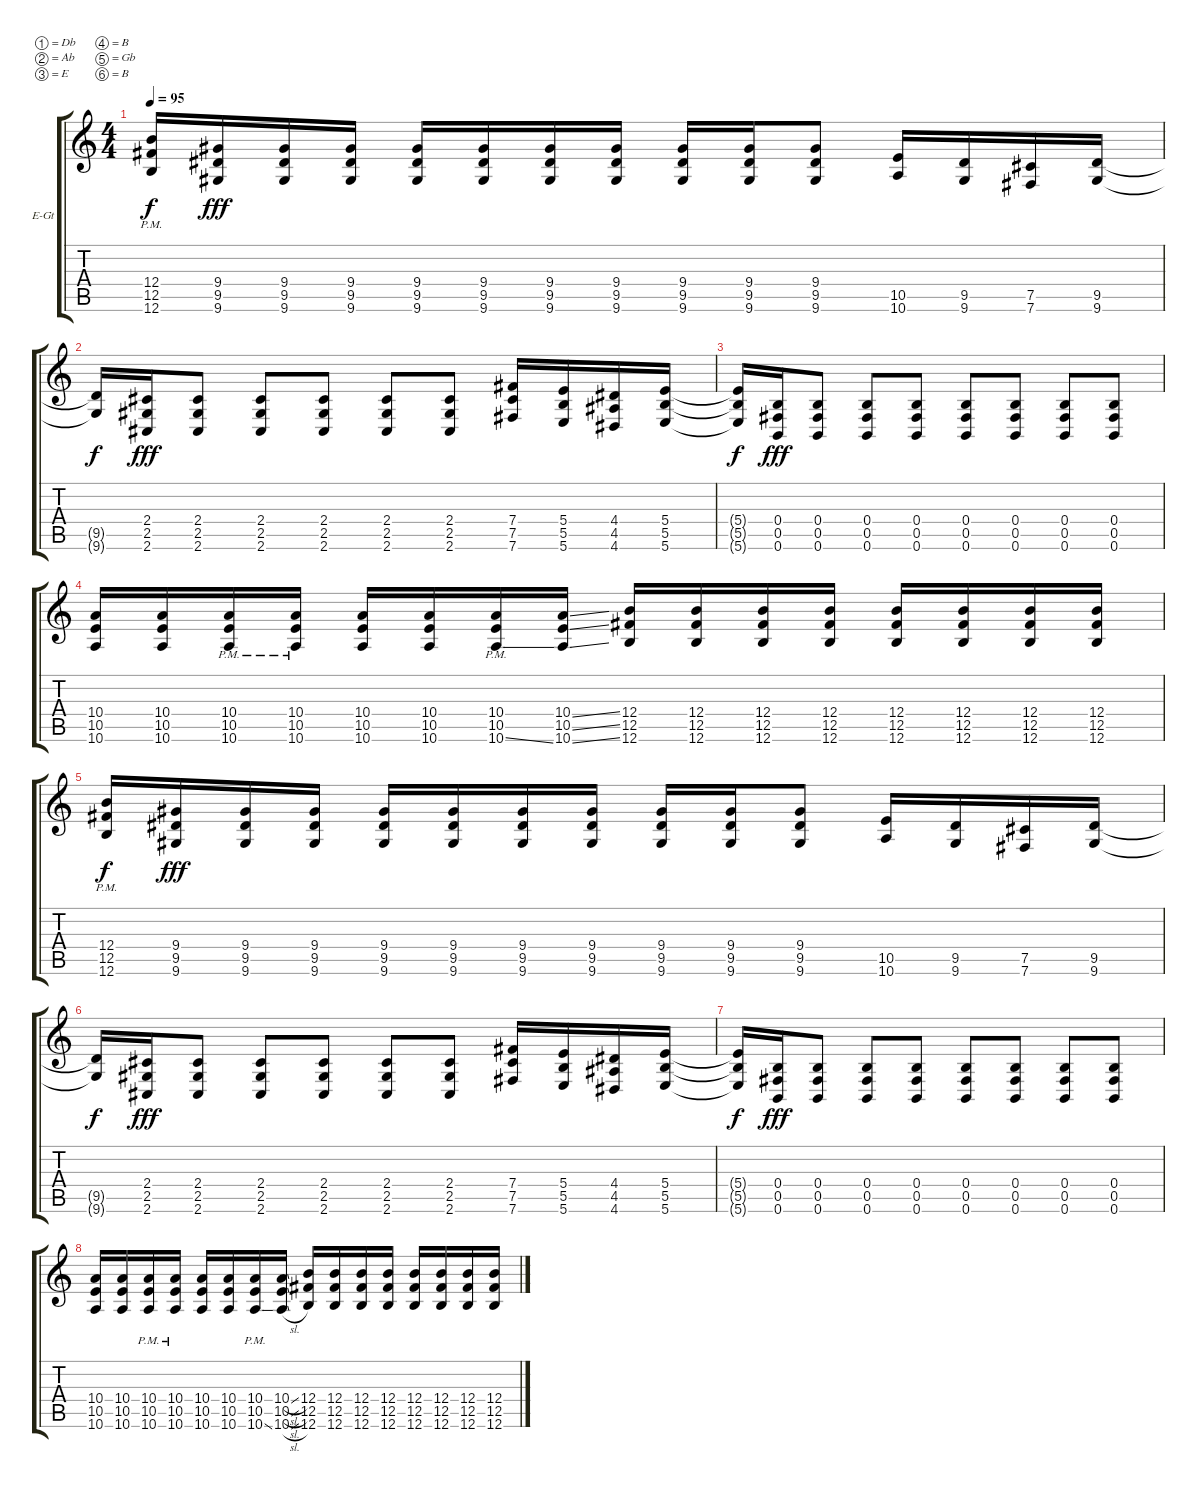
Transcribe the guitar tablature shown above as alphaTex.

\defaultSystemsLayout 4
\bracketExtendMode groupsimilarinstruments
\firstSystemTrackNameOrientation horizontal
\otherSystemsTrackNameOrientation horizontal
\track ("Electric Guitar" "E-Gt") {instrument overdrivenguitar}
\staff {score tabs}
\tuning (Db4 Ab3 E3 B2 Gb2 B1)
\ts (4 4)
\tempo 95
\clef g2
\ks c
(12.4{pm} 12.5{pm} 12.6{pm}).16{dy f} (9.4 9.5 9.6).16{dy fff} (9.4 9.5 9.6).16 (9.4 9.5 9.6).16 (9.4 9.5 9.6).16 (9.4 9.5 9.6).16 (9.4 9.5 9.6).16 (9.4 9.5 9.6).16 (9.4 9.5 9.6).16 (9.4 9.5 9.6).16 (9.4 9.5 9.6).8 (10.5 10.6).16 (9.5 9.6).16 (7.5 7.6).16 (9.5 9.6).16 |
(9.5{t} 9.6{t}).16{dy f} (2.4 2.5 2.6).16{dy fff} (2.4 2.5 2.6).8 (2.4 2.5 2.6).8 (2.4 2.5 2.6).8 (2.4 2.5 2.6).8 (2.4 2.5 2.6).8 (7.4 7.5 7.6).16 (5.4 5.5 5.6).16 (4.4 4.5 4.6).16 (5.4 5.5 5.6).16 |
(5.4{t} 5.5{t} 5.6{t}).16{dy f} (0.4 0.5 0.6).16{dy fff} (0.4 0.5 0.6).8 (0.4 0.5 0.6).8 (0.4 0.5 0.6).8 (0.4 0.5 0.6).8 (0.4 0.5 0.6).8 (0.4 0.5 0.6).8 (0.4 0.5 0.6).8 |
(10.4 10.5 10.6).16 (10.4 10.5 10.6).16 (10.4{pm} 10.5{pm} 10.6{pm}).16 (10.4{pm} 10.5{pm} 10.6{pm}).16 (10.4 10.5 10.6).16 (10.4 10.5 10.6).16 (10.4{pm} 10.5{pm} 10.6{ss pm}).16 (10.4{ss} 10.5{ss} 10.6{ss}).16 (12.4 12.5 12.6).16 (12.4 12.5 12.6).16 (12.4 12.5 12.6).16 (12.4 12.5 12.6).16 (12.4 12.5 12.6).16 (12.4 12.5 12.6).16 (12.4 12.5 12.6).16 (12.4 12.5 12.6).16 |
(12.4{pm} 12.5{pm} 12.6{pm}).16{dy f} (9.4 9.5 9.6).16{dy fff} (9.4 9.5 9.6).16 (9.4 9.5 9.6).16 (9.4 9.5 9.6).16 (9.4 9.5 9.6).16 (9.4 9.5 9.6).16 (9.4 9.5 9.6).16 (9.4 9.5 9.6).16 (9.4 9.5 9.6).16 (9.4 9.5 9.6).8 (10.5 10.6).16 (9.5 9.6).16 (7.5 7.6).16 (9.5 9.6).16 |
(9.5{t} 9.6{t}).16{dy f} (2.4 2.5 2.6).16{dy fff} (2.4 2.5 2.6).8 (2.4 2.5 2.6).8 (2.4 2.5 2.6).8 (2.4 2.5 2.6).8 (2.4 2.5 2.6).8 (7.4 7.5 7.6).16 (5.4 5.5 5.6).16 (4.4 4.5 4.6).16 (5.4 5.5 5.6).16 |
(5.4{t} 5.5{t} 5.6{t}).16{dy f} (0.4 0.5 0.6).16{dy fff} (0.4 0.5 0.6).8 (0.4 0.5 0.6).8 (0.4 0.5 0.6).8 (0.4 0.5 0.6).8 (0.4 0.5 0.6).8 (0.4 0.5 0.6).8 (0.4 0.5 0.6).8 |
(10.4 10.5 10.6).16 (10.4 10.5 10.6).16 (10.4{pm} 10.5{pm} 10.6{pm}).16 (10.4{pm} 10.5{pm} 10.6{pm}).16 (10.4 10.5 10.6).16 (10.4 10.5 10.6).16 (10.4{pm} 10.5{pm} 10.6{ss pm}).16 (10.4{sl} 10.5{sl} 10.6{sl}).16 (12.4 12.5 12.6).16 (12.4 12.5 12.6).16 (12.4 12.5 12.6).16 (12.4 12.5 12.6).16 (12.4 12.5 12.6).16 (12.4 12.5 12.6).16 (12.4 12.5 12.6).16 (12.4 12.5 12.6).16
